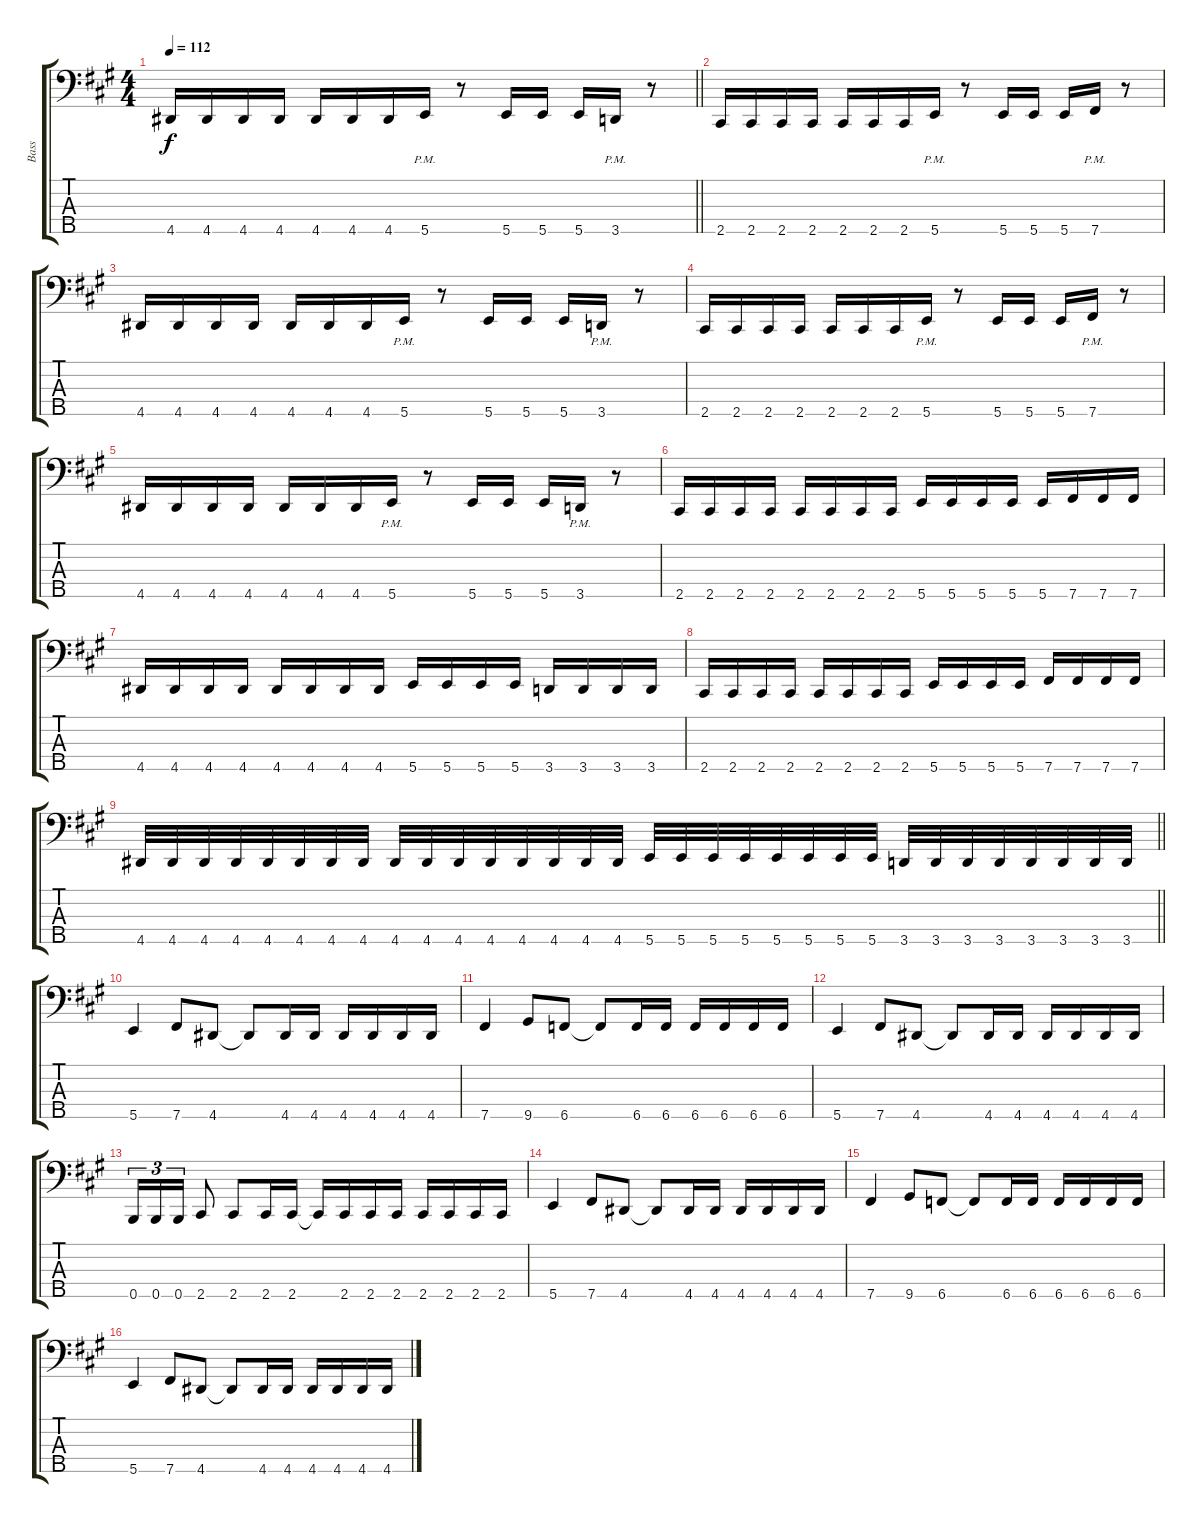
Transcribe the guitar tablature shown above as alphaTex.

\track ("Bass" "Bass") {instrument electricbasspick}
\staff {score tabs}
\tuning (G2 D2 A1 E1 B0) {hide}
\ts (4 4)
\tempo 112
\clef f4
\barLineRight lightlight
\ks f#minor
4.5.16{dy f} 4.5.16 4.5.16 4.5.16 4.5.16 4.5.16 4.5.16 5.5{pm}.16 r.8 5.5.16 5.5.16 5.5.16 3.5{pm}.16 r.8 |
2.5.16 2.5.16 2.5.16 2.5.16 2.5.16 2.5.16 2.5.16 5.5{pm}.16 r.8 5.5.16 5.5.16 5.5.16 7.5{pm}.16 r.8 |
4.5.16 4.5.16 4.5.16 4.5.16 4.5.16 4.5.16 4.5.16 5.5{pm}.16 r.8 5.5.16 5.5.16 5.5.16 3.5{pm}.16 r.8 |
2.5.16 2.5.16 2.5.16 2.5.16 2.5.16 2.5.16 2.5.16 5.5{pm}.16 r.8 5.5.16 5.5.16 5.5.16 7.5{pm}.16 r.8 |
4.5.16 4.5.16 4.5.16 4.5.16 4.5.16 4.5.16 4.5.16 5.5{pm}.16 r.8 5.5.16 5.5.16 5.5.16 3.5{pm}.16 r.8 |
2.5.16 2.5.16 2.5.16 2.5.16 2.5.16 2.5.16 2.5.16 2.5.16 5.5.16 5.5.16 5.5.16 5.5.16 5.5.16 7.5.16 7.5.16 7.5.16 |
4.5.16 4.5.16 4.5.16 4.5.16 4.5.16 4.5.16 4.5.16 4.5.16 5.5.16 5.5.16 5.5.16 5.5.16 3.5.16 3.5.16 3.5.16 3.5.16 |
2.5.16 2.5.16 2.5.16 2.5.16 2.5.16 2.5.16 2.5.16 2.5.16 5.5.16 5.5.16 5.5.16 5.5.16 7.5.16 7.5.16 7.5.16 7.5.16 |
\barLineRight lightlight
4.5.32 4.5.32 4.5.32 4.5.32 4.5.32 4.5.32 4.5.32 4.5.32 4.5.32 4.5.32 4.5.32 4.5.32 4.5.32 4.5.32 4.5.32 4.5.32 5.5.32 5.5.32 5.5.32 5.5.32 5.5.32 5.5.32 5.5.32 5.5.32 3.5.32 3.5.32 3.5.32 3.5.32 3.5.32 3.5.32 3.5.32 3.5.32 |
5.5.4 7.5.8 4.5.8 4.5{t}.8 4.5.16 4.5.16 4.5.16 4.5.16 4.5.16 4.5.16 |
7.5.4 9.5.8 6.5.8 6.5{t}.8 6.5.16 6.5.16 6.5.16 6.5.16 6.5.16 6.5.16 |
5.5.4 7.5.8 4.5.8 4.5{t}.8 4.5.16 4.5.16 4.5.16 4.5.16 4.5.16 4.5.16 |
0.5.16{tu (3 2)} 0.5.16{tu (3 2)} 0.5.16{tu (3 2)} 2.5.8 2.5.8 2.5.16 2.5.16 2.5{t}.16 2.5.16 2.5.16 2.5.16 2.5.16 2.5.16 2.5.16 2.5.16 |
5.5.4 7.5.8 4.5.8 4.5{t}.8 4.5.16 4.5.16 4.5.16 4.5.16 4.5.16 4.5.16 |
7.5.4 9.5.8 6.5.8 6.5{t}.8 6.5.16 6.5.16 6.5.16 6.5.16 6.5.16 6.5.16 |
5.5.4 7.5.8 4.5.8 4.5{t}.8 4.5.16 4.5.16 4.5.16 4.5.16 4.5.16 4.5.16
